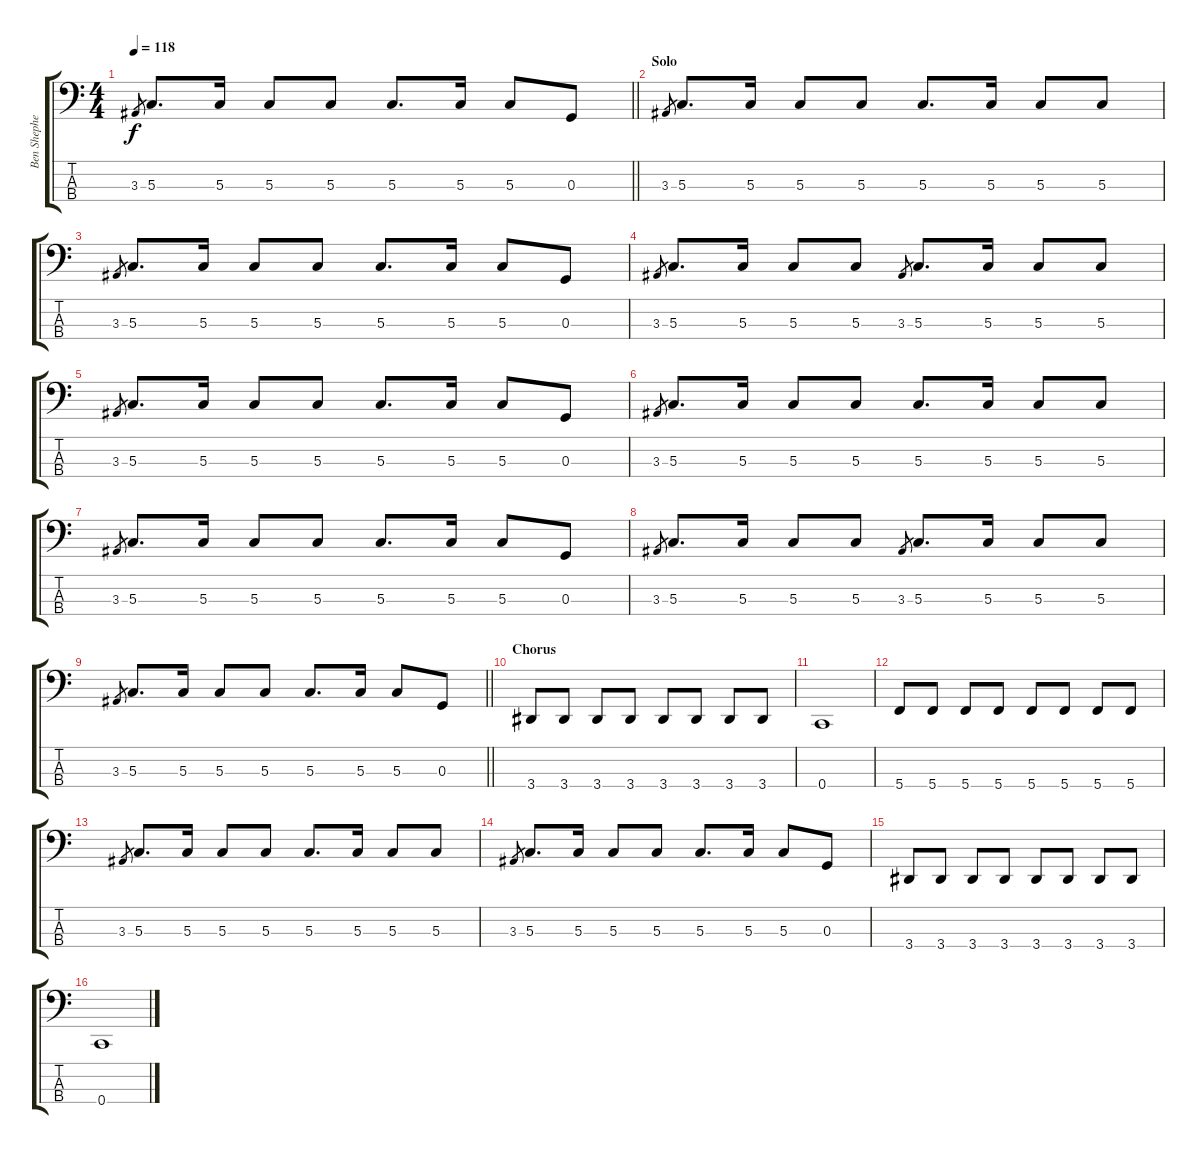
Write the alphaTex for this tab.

\track ("Ben Shepherd" "Ben Shephe") {instrument electricbassfinger}
\staff {score tabs}
\tuning (G2 C2 G1 C1) {hide}
\ts (4 4)
\tempo 118
\clef f4
\barLineRight lightlight
\ks c
3.3.8{gr dy f} 5.3.8{d} 5.3.16 5.3.8 5.3.8 5.3.8{d} 5.3.16 5.3.8 0.3.8 |
\section ("" "Solo")
3.3.8{gr} 5.3.8{d} 5.3.16 5.3.8 5.3.8 5.3.8{d} 5.3.16 5.3.8 5.3.8 |
3.3.8{gr} 5.3.8{d} 5.3.16 5.3.8 5.3.8 5.3.8{d} 5.3.16 5.3.8 0.3.8 |
3.3.8{gr} 5.3.8{d} 5.3.16 5.3.8 5.3.8 3.3.8{gr} 5.3.8{d} 5.3.16 5.3.8 5.3.8 |
3.3.8{gr} 5.3.8{d} 5.3.16 5.3.8 5.3.8 5.3.8{d} 5.3.16 5.3.8 0.3.8 |
3.3.8{gr} 5.3.8{d} 5.3.16 5.3.8 5.3.8 5.3.8{d} 5.3.16 5.3.8 5.3.8 |
3.3.8{gr} 5.3.8{d} 5.3.16 5.3.8 5.3.8 5.3.8{d} 5.3.16 5.3.8 0.3.8 |
3.3.8{gr} 5.3.8{d} 5.3.16 5.3.8 5.3.8 3.3.8{gr} 5.3.8{d} 5.3.16 5.3.8 5.3.8 |
\barLineRight lightlight
3.3.8{gr} 5.3.8{d} 5.3.16 5.3.8 5.3.8 5.3.8{d} 5.3.16 5.3.8 0.3.8 |
\section ("" "Chorus")
3.4.8 3.4.8 3.4.8 3.4.8 3.4.8 3.4.8 3.4.8 3.4.8 |
0.4.1 |
5.4.8 5.4.8 5.4.8 5.4.8 5.4.8 5.4.8 5.4.8 5.4.8 |
3.3.8{gr} 5.3.8{d} 5.3.16 5.3.8 5.3.8 5.3.8{d} 5.3.16 5.3.8 5.3.8 |
3.3.8{gr} 5.3.8{d} 5.3.16 5.3.8 5.3.8 5.3.8{d} 5.3.16 5.3.8 0.3.8 |
3.4.8 3.4.8 3.4.8 3.4.8 3.4.8 3.4.8 3.4.8 3.4.8 |
0.4.1
